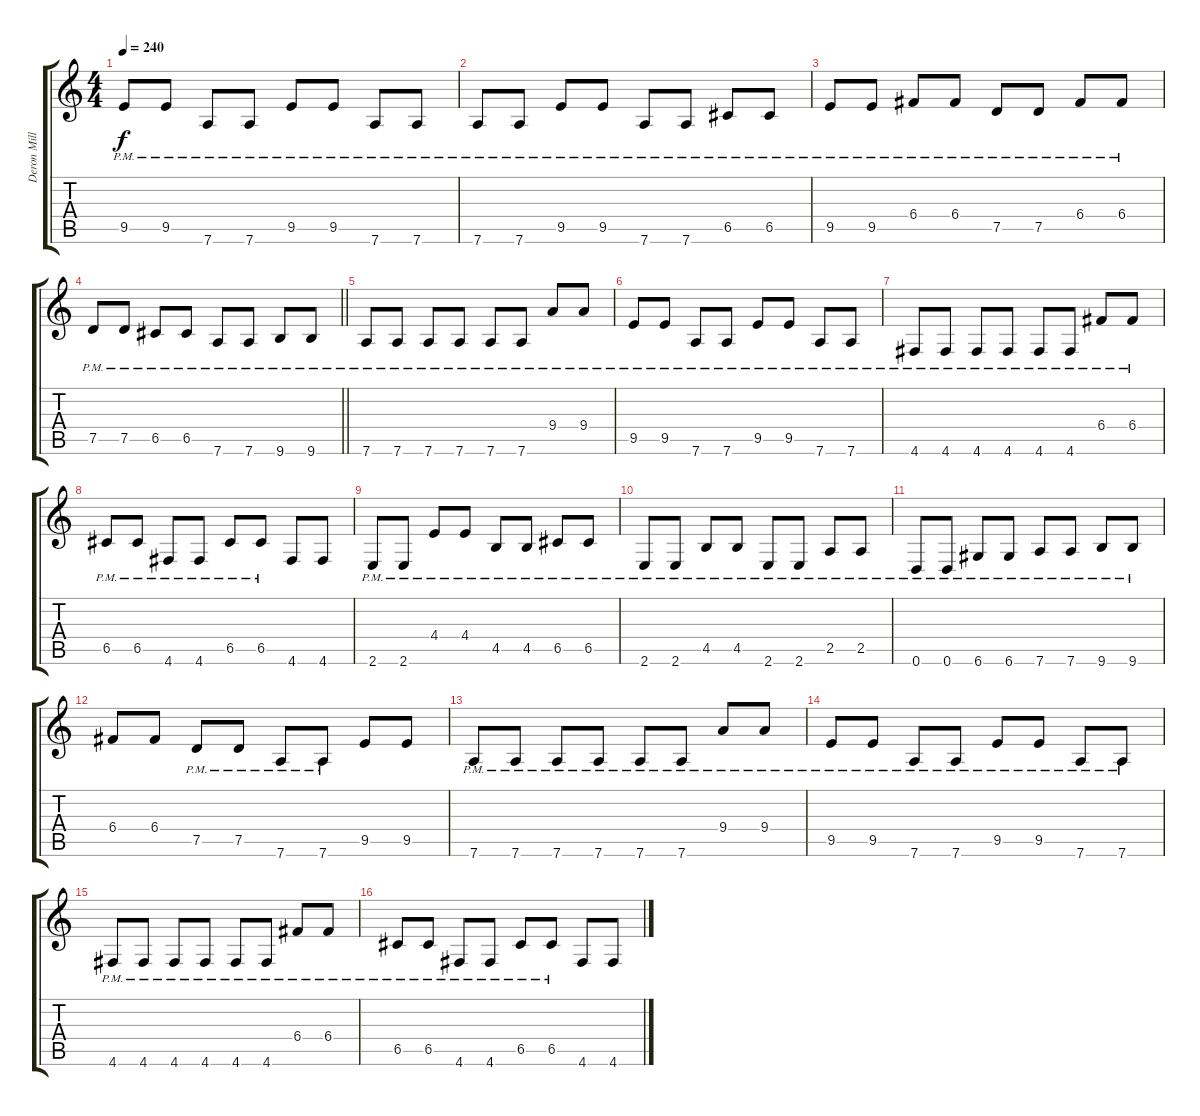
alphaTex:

\track ("Deron Miller" "Deron Mill") {instrument distortionguitar}
\staff {score tabs}
\tuning (D4 A3 F3 C3 G2 D2) {hide}
\ts (4 4)
\tempo 240
\clef g2
\ks c
9.5{pm}.8{dy f} 9.5{pm}.8 7.6{pm}.8 7.6{pm}.8 9.5{pm}.8 9.5{pm}.8 7.6{pm}.8 7.6{pm}.8 |
7.6{pm}.8 7.6{pm}.8 9.5{pm}.8 9.5{pm}.8 7.6{pm}.8 7.6{pm}.8 6.5{pm}.8 6.5{pm}.8 |
9.5{pm}.8 9.5{pm}.8 6.4{pm}.8 6.4{pm}.8 7.5{pm}.8 7.5{pm}.8 6.4{pm}.8 6.4{pm}.8 |
\barLineRight lightlight
7.5{pm}.8 7.5{pm}.8 6.5{pm}.8 6.5{pm}.8 7.6{pm}.8 7.6{pm}.8 9.6{pm}.8 9.6{pm}.8 |
\section ("" "")
7.6{pm}.8 7.6{pm}.8 7.6{pm}.8 7.6{pm}.8 7.6{pm}.8 7.6{pm}.8 9.4{pm}.8 9.4{pm}.8 |
9.5{pm}.8 9.5{pm}.8 7.6{pm}.8 7.6{pm}.8 9.5{pm}.8 9.5{pm}.8 7.6{pm}.8 7.6{pm}.8 |
4.6{pm}.8 4.6{pm}.8 4.6{pm}.8 4.6{pm}.8 4.6{pm}.8 4.6{pm}.8 6.4{pm}.8 6.4{pm}.8 |
6.5{pm}.8 6.5{pm}.8 4.6{pm}.8 4.6{pm}.8 6.5{pm}.8 6.5{pm}.8 4.6.8 4.6.8 |
2.6{pm}.8 2.6{pm}.8 4.4{pm}.8 4.4{pm}.8 4.5{pm}.8 4.5{pm}.8 6.5{pm}.8 6.5{pm}.8 |
2.6{pm}.8 2.6{pm}.8 4.5{pm}.8 4.5{pm}.8 2.6{pm}.8 2.6{pm}.8 2.5{pm}.8 2.5{pm}.8 |
0.6{pm}.8 0.6{pm}.8 6.6{pm}.8 6.6{pm}.8 7.6{pm}.8 7.6{pm}.8 9.6{pm}.8 9.6{pm}.8 |
6.4.8 6.4.8 7.5{pm}.8 7.5{pm}.8 7.6{pm}.8 7.6{pm}.8 9.5.8 9.5.8 |
7.6{pm}.8 7.6{pm}.8 7.6{pm}.8 7.6{pm}.8 7.6{pm}.8 7.6{pm}.8 9.4{pm}.8 9.4{pm}.8 |
9.5{pm}.8 9.5{pm}.8 7.6{pm}.8 7.6{pm}.8 9.5{pm}.8 9.5{pm}.8 7.6{pm}.8 7.6{pm}.8 |
4.6{pm}.8 4.6{pm}.8 4.6{pm}.8 4.6{pm}.8 4.6{pm}.8 4.6{pm}.8 6.4{pm}.8 6.4{pm}.8 |
6.5{pm}.8 6.5{pm}.8 4.6{pm}.8 4.6{pm}.8 6.5{pm}.8 6.5{pm}.8 4.6.8 4.6.8
